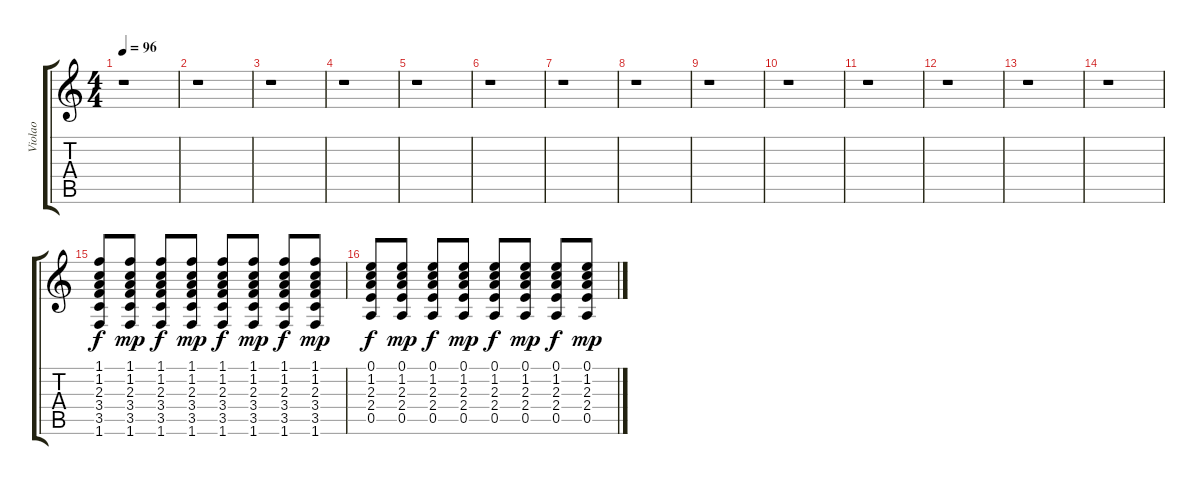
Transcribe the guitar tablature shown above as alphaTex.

\track ("Violao" "Violao") {instrument acousticguitarsteel}
\staff {score tabs}
\tuning (E4 B3 G3 D3 A2 E2) {hide}
\ts (4 4)
\tempo 96
\clef g2
\ks c
r.1{dy mp} |
r.1 |
r.1 |
r.1 |
r.1 |
r.1 |
r.1 |
r.1 |
r.1 |
r.1 |
r.1 |
r.1 |
r.1 |
r.1 |
(1.1 1.2 2.3 3.4 3.5 1.6).8{dy f} (1.1 1.2 2.3 3.4 3.5 1.6).8{dy mp} (1.1 1.2 2.3 3.4 3.5 1.6).8{dy f} (1.1 1.2 2.3 3.4 3.5 1.6).8{dy mp} (1.1 1.2 2.3 3.4 3.5 1.6).8{dy f} (1.1 1.2 2.3 3.4 3.5 1.6).8{dy mp} (1.1 1.2 2.3 3.4 3.5 1.6).8{dy f} (1.1 1.2 2.3 3.4 3.5 1.6).8{dy mp} |
(0.1 1.2 2.3 2.4 0.5).8{dy f} (0.1 1.2 2.3 2.4 0.5).8{dy mp} (0.1 1.2 2.3 2.4 0.5).8{dy f} (0.1 1.2 2.3 2.4 0.5).8{dy mp} (0.1 1.2 2.3 2.4 0.5).8{dy f} (0.1 1.2 2.3 2.4 0.5).8{dy mp} (0.1 1.2 2.3 2.4 0.5).8{dy f} (0.1 1.2 2.3 2.4 0.5).8{dy mp}
